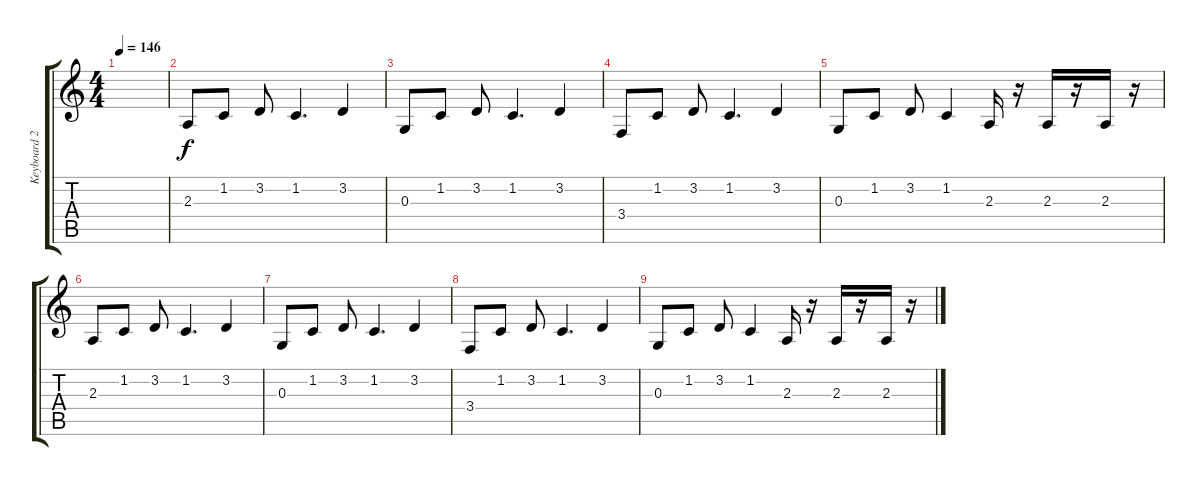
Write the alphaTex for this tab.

\track ("Keyboard 2" "Keyboard 2") {instrument tremolostrings}
\staff {score tabs}
\tuning (E4 B3 G3 D3 A2 E2) {hide}
\ts (4 4)
\tempo 146
\clef g2
\ks c
|
2.3.8 1.2.8 3.2.8 1.2.4{d} 3.2.4 |
0.3.8 1.2.8 3.2.8 1.2.4{d} 3.2.4 |
3.4.8 1.2.8 3.2.8 1.2.4{d} 3.2.4 |
0.3.8 1.2.8 3.2.8 1.2.4 2.3.16 r.16 2.3.16 r.16 2.3.16 r.16 |
2.3.8 1.2.8 3.2.8 1.2.4{d} 3.2.4 |
0.3.8 1.2.8 3.2.8 1.2.4{d} 3.2.4 |
3.4.8 1.2.8 3.2.8 1.2.4{d} 3.2.4 |
0.3.8 1.2.8 3.2.8 1.2.4 2.3.16 r.16 2.3.16 r.16 2.3.16 r.16
